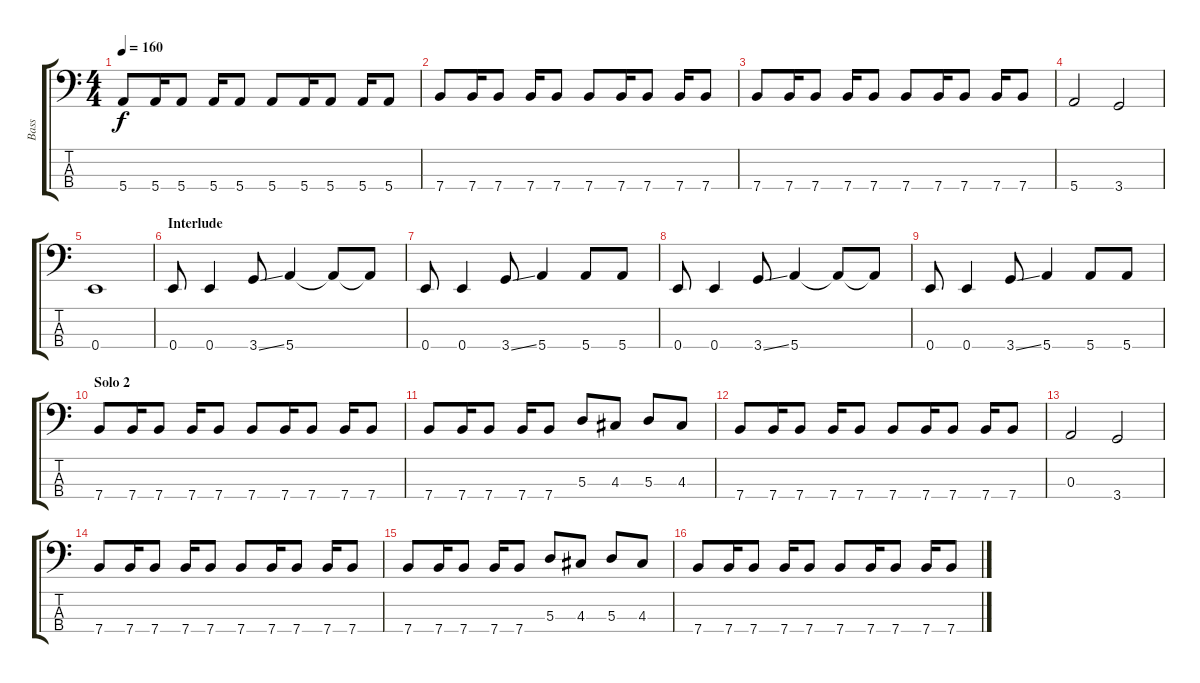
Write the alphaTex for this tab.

\track ("Bass" "Bass") {instrument electricbassfinger}
\staff {score tabs}
\tuning (G2 D2 A1 E1) {hide}
\ts (4 4)
\tempo 160
\clef f4
\ks c
5.4.8{dy f} 5.4.16 5.4.8 5.4.16 5.4.8 5.4.8 5.4.16 5.4.8 5.4.16 5.4.8 |
7.4.8 7.4.16 7.4.8 7.4.16 7.4.8 7.4.8 7.4.16 7.4.8 7.4.16 7.4.8 |
7.4.8 7.4.16 7.4.8 7.4.16 7.4.8 7.4.8 7.4.16 7.4.8 7.4.16 7.4.8 |
5.4.2 3.4.2 |
0.4.1 |
\section ("" "Interlude")
0.4.8 0.4.4 3.4{ss}.8 5.4.4 5.4{t}.8 5.4{t}.8 |
0.4.8 0.4.4 3.4{ss}.8 5.4.4 5.4.8 5.4.8 |
0.4.8 0.4.4 3.4{ss}.8 5.4.4 5.4{t}.8 5.4{t}.8 |
0.4.8 0.4.4 3.4{ss}.8 5.4.4 5.4.8 5.4.8 |
\section ("" "Solo 2")
7.4.8 7.4.16 7.4.8 7.4.16 7.4.8 7.4.8 7.4.16 7.4.8 7.4.16 7.4.8 |
7.4.8 7.4.16 7.4.8 7.4.16 7.4.8 5.3.8 4.3.8 5.3.8 4.3.8 |
7.4.8 7.4.16 7.4.8 7.4.16 7.4.8 7.4.8 7.4.16 7.4.8 7.4.16 7.4.8 |
0.3.2 3.4.2 |
7.4.8 7.4.16 7.4.8 7.4.16 7.4.8 7.4.8 7.4.16 7.4.8 7.4.16 7.4.8 |
7.4.8 7.4.16 7.4.8 7.4.16 7.4.8 5.3.8 4.3.8 5.3.8 4.3.8 |
7.4.8 7.4.16 7.4.8 7.4.16 7.4.8 7.4.8 7.4.16 7.4.8 7.4.16 7.4.8
